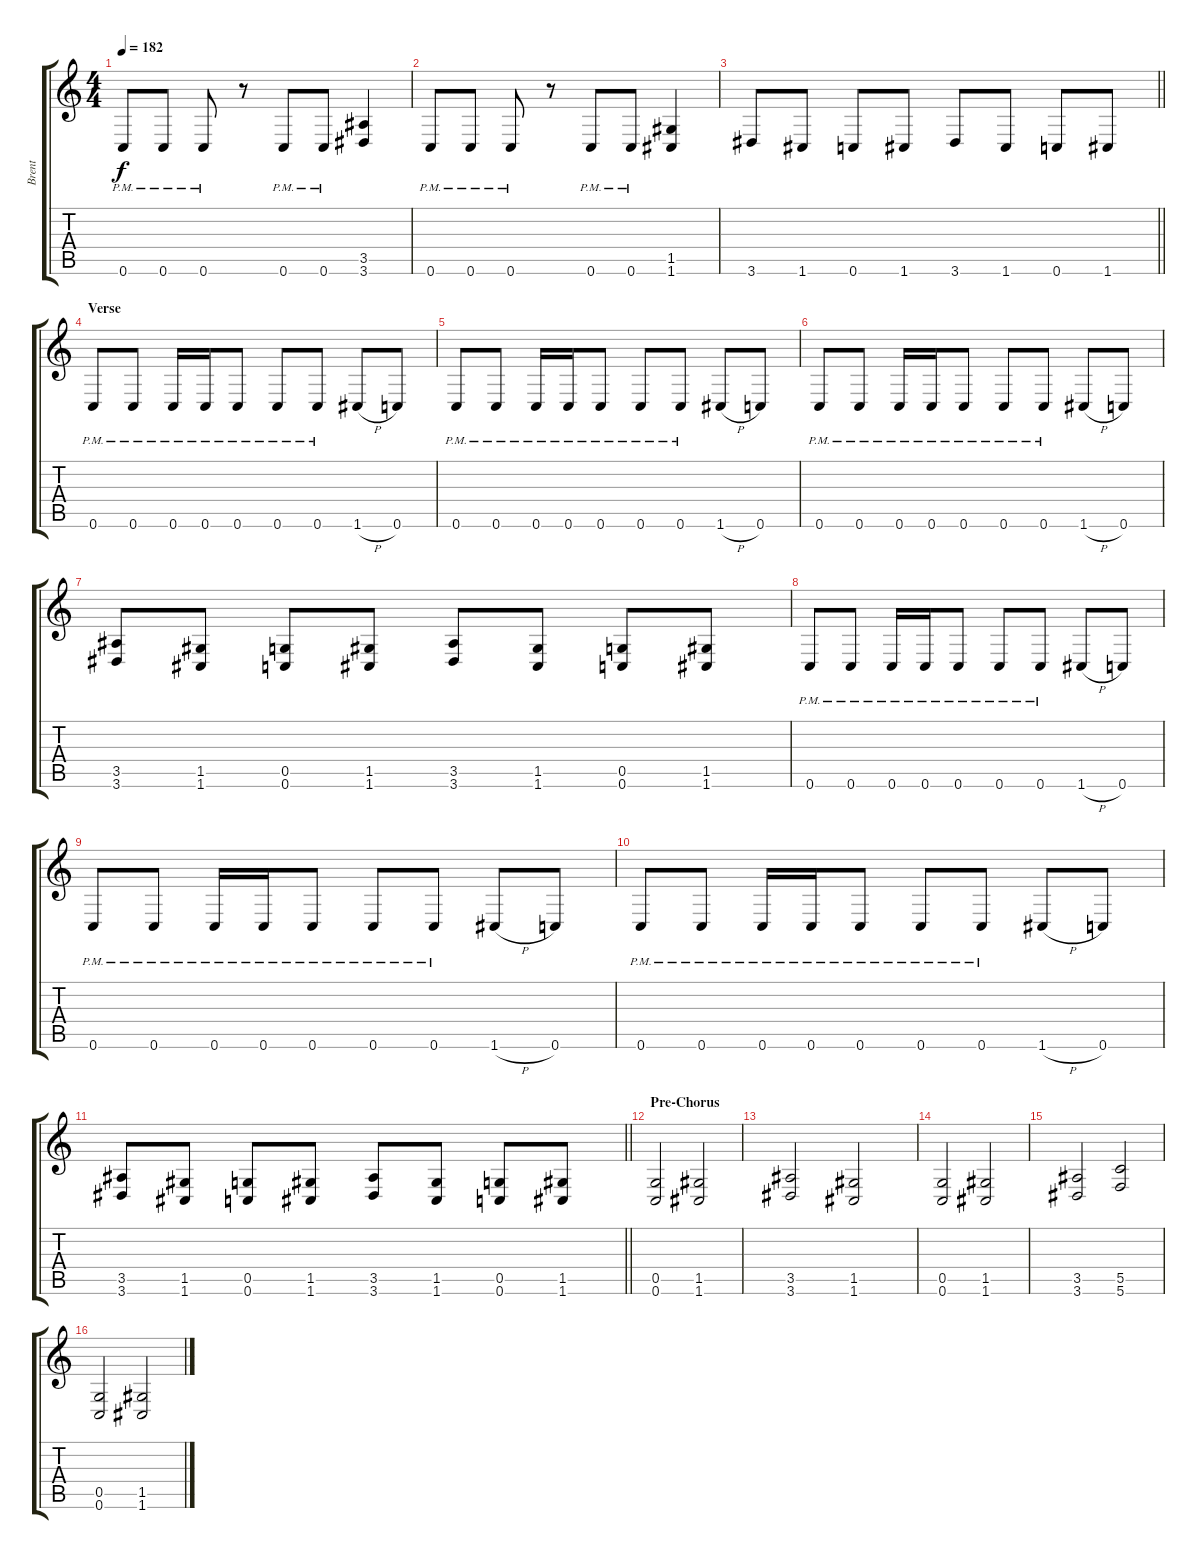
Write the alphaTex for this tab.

\track ("Brent" "Brent") {instrument distortionguitar}
\staff {score tabs}
\tuning (D4 A3 F3 C3 G2 C2) {hide}
\ts (4 4)
\tempo 182
\clef g2
\ks c
0.6{pm}.8{dy f} 0.6{pm}.8 0.6{pm}.8 r.8 0.6{pm}.8 0.6{pm}.8 (3.5 3.6).4 |
0.6{pm}.8 0.6{pm}.8 0.6{pm}.8 r.8 0.6{pm}.8 0.6{pm}.8 (1.5 1.6).4 |
\barLineRight lightlight
3.6.8 1.6.8 0.6.8 1.6.8 3.6.8 1.6.8 0.6.8 1.6.8 |
\section ("" "Verse")
0.6{pm}.8 0.6{pm}.8 0.6{pm}.16 0.6{pm}.16 0.6{pm}.8 0.6{pm}.8 0.6{pm}.8 1.6{h}.8 0.6.8 |
0.6{pm}.8 0.6{pm}.8 0.6{pm}.16 0.6{pm}.16 0.6{pm}.8 0.6{pm}.8 0.6{pm}.8 1.6{h}.8 0.6.8 |
0.6{pm}.8 0.6{pm}.8 0.6{pm}.16 0.6{pm}.16 0.6{pm}.8 0.6{pm}.8 0.6{pm}.8 1.6{h}.8 0.6.8 |
(3.5 3.6).8 (1.5 1.6).8 (0.5 0.6).8 (1.5 1.6).8 (3.5 3.6).8 (1.5 1.6).8 (0.5 0.6).8 (1.5 1.6).8 |
0.6{pm}.8 0.6{pm}.8 0.6{pm}.16 0.6{pm}.16 0.6{pm}.8 0.6{pm}.8 0.6{pm}.8 1.6{h}.8 0.6.8 |
0.6{pm}.8 0.6{pm}.8 0.6{pm}.16 0.6{pm}.16 0.6{pm}.8 0.6{pm}.8 0.6{pm}.8 1.6{h}.8 0.6.8 |
0.6{pm}.8 0.6{pm}.8 0.6{pm}.16 0.6{pm}.16 0.6{pm}.8 0.6{pm}.8 0.6{pm}.8 1.6{h}.8 0.6.8 |
\barLineRight lightlight
(3.5 3.6).8 (1.5 1.6).8 (0.5 0.6).8 (1.5 1.6).8 (3.5 3.6).8 (1.5 1.6).8 (0.5 0.6).8 (1.5 1.6).8 |
\section ("" "Pre-Chorus")
(0.5 0.6).2 (1.5 1.6).2 |
(3.5 3.6).2 (1.5 1.6).2 |
(0.5 0.6).2 (1.5 1.6).2 |
(3.5 3.6).2 (5.5 5.6).2 |
(0.5 0.6).2 (1.5 1.6).2
